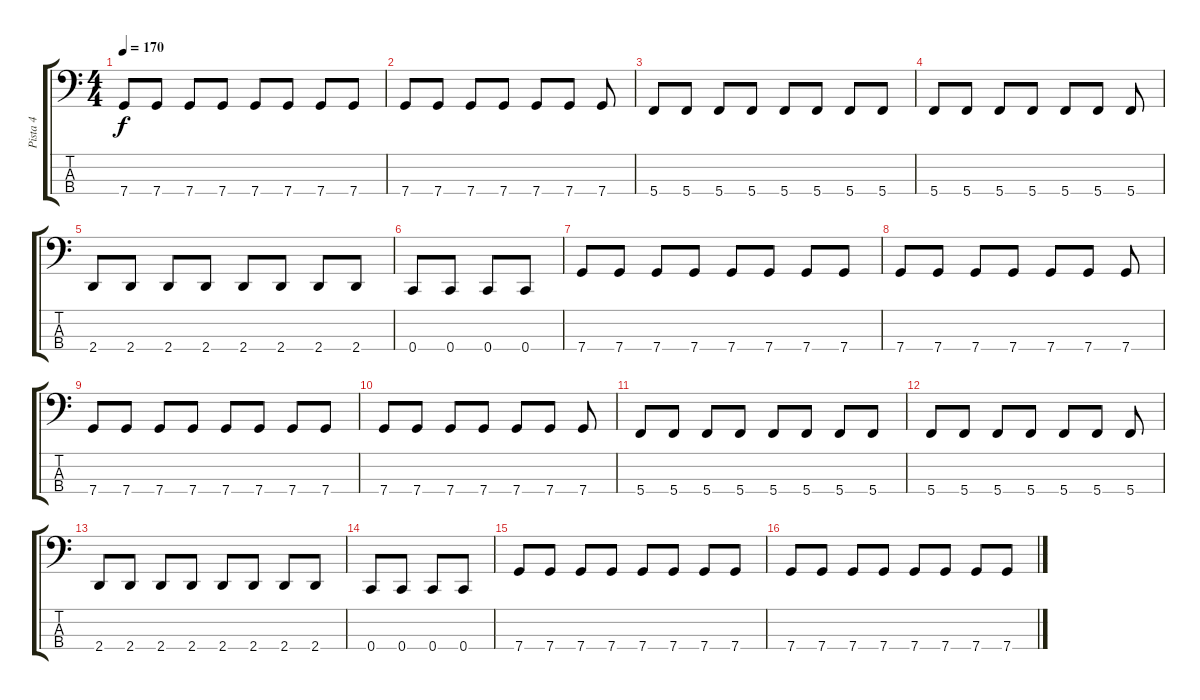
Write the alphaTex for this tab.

\track ("Pista 4" "Pista 4") {instrument electricbassfinger}
\staff {score tabs}
\tuning (Eb2 Bb1 F1 C1) {hide}
\ts (4 4)
\tempo 170
\clef f4
\ks c
7.4.8{dy f} 7.4.8 7.4.8 7.4.8 7.4.8 7.4.8 7.4.8 7.4.8 |
7.4.8 7.4.8 7.4.8 7.4.8 7.4.8 7.4.8 7.4.8 |
5.4.8 5.4.8 5.4.8 5.4.8 5.4.8 5.4.8 5.4.8 5.4.8 |
5.4.8 5.4.8 5.4.8 5.4.8 5.4.8 5.4.8 5.4.8 |
2.4.8 2.4.8 2.4.8 2.4.8 2.4.8 2.4.8 2.4.8 2.4.8 |
0.4.8 0.4.8 0.4.8 0.4.8 |
7.4.8 7.4.8 7.4.8 7.4.8 7.4.8 7.4.8 7.4.8 7.4.8 |
7.4.8 7.4.8 7.4.8 7.4.8 7.4.8 7.4.8 7.4.8 |
7.4.8 7.4.8 7.4.8 7.4.8 7.4.8 7.4.8 7.4.8 7.4.8 |
7.4.8 7.4.8 7.4.8 7.4.8 7.4.8 7.4.8 7.4.8 |
5.4.8 5.4.8 5.4.8 5.4.8 5.4.8 5.4.8 5.4.8 5.4.8 |
5.4.8 5.4.8 5.4.8 5.4.8 5.4.8 5.4.8 5.4.8 |
2.4.8 2.4.8 2.4.8 2.4.8 2.4.8 2.4.8 2.4.8 2.4.8 |
0.4.8 0.4.8 0.4.8 0.4.8 |
7.4.8 7.4.8 7.4.8 7.4.8 7.4.8 7.4.8 7.4.8 7.4.8 |
7.4.8 7.4.8 7.4.8 7.4.8 7.4.8 7.4.8 7.4.8 7.4.8
